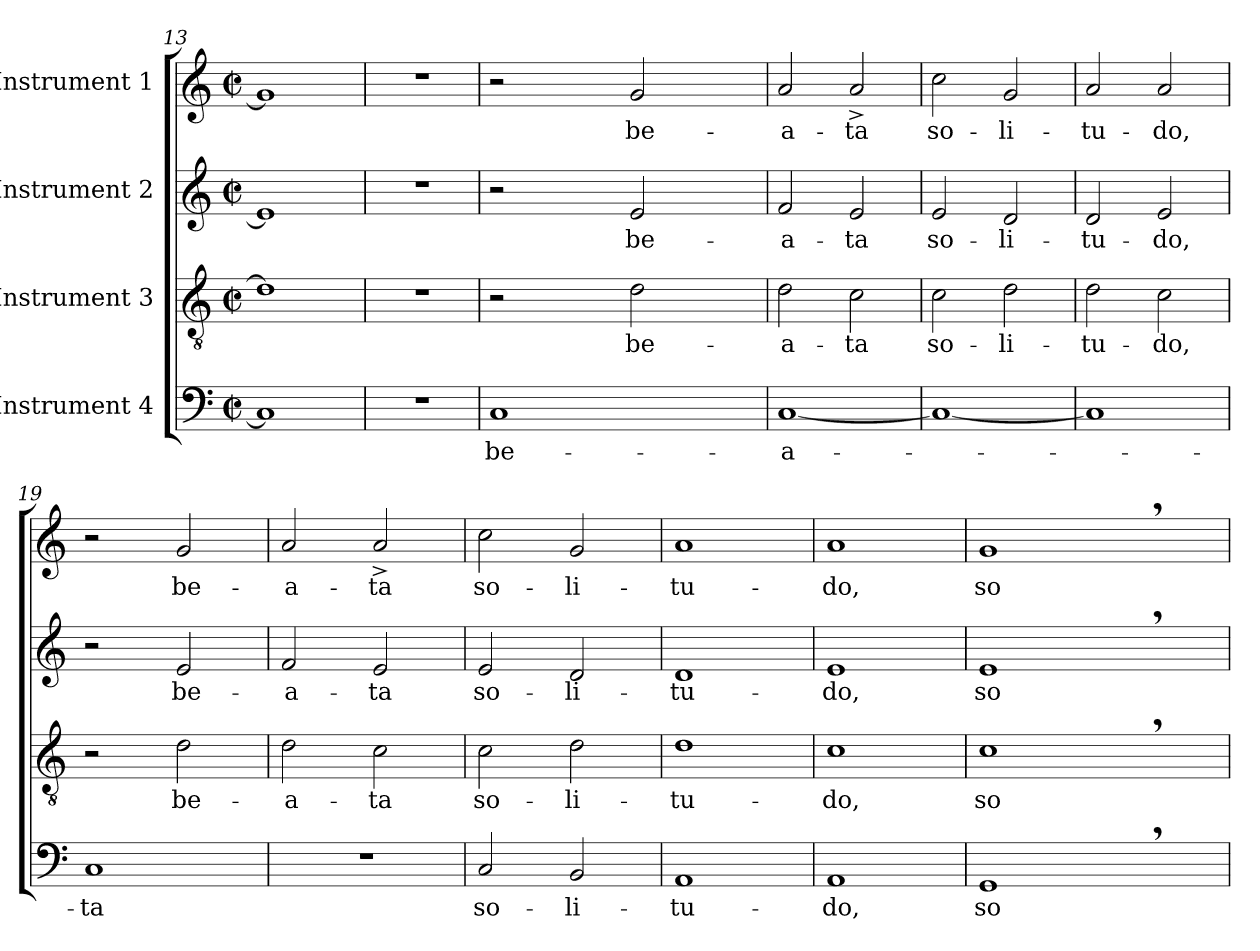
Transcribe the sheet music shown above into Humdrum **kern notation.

**kern	**text	**kern	**text	**kern	**text	**kern	**text
*part4	*part4	*part3	*part3	*part2	*part2	*part1	*part1
*staff4	*staff4	*staff3	*staff3	*staff2	*staff2	*staff1	*staff1
*I"Instrument 4	*	*I"Instrument 3	*	*I"Instrument 2	*	*I"Instrument 1	*
*clefF4	*	*clefGv2	*	*clefG2	*	*clefG2	*
*M2/2	*	*M2/2	*	*M2/2	*	*M2/2	*
*met(c|)	*	*met(c|)	*	*met(c|)	*	*met(c|)	*
=13	=13	=13	=13	=13	=13	=13	=13
1C]	.	1d]	.	1e]	.	1g]	.
=14	=14	=14	=14	=14	=14	=14	=14
1r	.	1r	.	1r	.	1r	.
!!LO:LB:g=z
=15	=15	=15	=15	=15	=15	=15	=15
!	!LO:LY:b:cj	!	!	!	!	!	!
*^	*	*^	*	*^	*	*^	*
1C	8ryy	be-	2r	4ryy	.	2r	4ryy	.	2r	4ryy	.
.	32ryy	.	.	.	.	.	.	.	.	.	.
.	2ryy	.	.	.	.	.	.	.	.	.	.
.	.	.	.	16ryy	.	.	16..ryy	.	.	16..ryy	.
.	.	.	.	2ryy	.	.	.	.	.	.	.
.	.	.	.	.	.	.	2ryy	.	.	2ryy	.
!	!	!	!	!	!LO:LY:b:cj	!	!	!LO:LY:b:cj	!	!	!LO:LY:b:cj
.	.	.	2d\	.	be-	2e/	.	be-	2g/	.	be-
.	4ryy	.	.	.	.	.	.	.	.	.	.
.	.	.	.	8.ryy	.	.	.	.	.	.	.
.	.	.	.	.	.	.	8ryy	.	.	8ryy	.
.	16.ryy	.	.	.	.	.	.	.	.	.	.
.	.	.	.	.	.	.	64ryy	.	.	64ryy	.
=16	=16	=16	=16	=16	=16	=16	=16	=16	=16	=16	=16
!	!	!LO:LY:b:rj	!	!	!LO:LY:b:cj	!	!	!LO:LY:b:cj	!	!	!LO:LY:b:cj
*v	*v	*	*	*	*	*v	*v	*	*v	*v	*
*	*	*v	*v	*	*	*	*	*
[<1C	-a-	2d\	-a-	2f/	-a-	2a/	-a-
!	!	!	!LO:LY:b:cj	!	!LO:LY:b:cj	!	!LO:LY:b:cj
.	.	2c\	-ta	2e/	-ta	2a^>/	-ta
=17	=17	=17	=17	=17	=17	=17	=17
!	!	!	!LO:LY:b:cj	!	!LO:LY:b:cj	!	!LO:LY:b:cj
1C_<	.	2c\	so-	2e/	so-	2cc\	so-
!	!	!	!LO:LY:b:cj	!	!LO:LY:b:cj	!	!LO:LY:b:cj
.	.	2d\	-li-	2d/	-li-	2g/	-li-
=18	=18	=18	=18	=18	=18	=18	=18
!	!	!	!LO:LY:b:cj	!	!LO:LY:b:cj	!	!LO:LY:b:cj
1C]	.	2d\	-tu-	2d/	-tu-	2a/	-tu-
!	!	!	!LO:LY:b:cj	!	!LO:LY:b:cj	!	!LO:LY:b:cj
.	.	2c\	-do,	2e/	-do,	2a/	-do,
=19	=19	=19	=19	=19	=19	=19	=19
!	!LO:LY:b:cj	!	!	!	!	!	!
1C	-ta	2r	.	2r	.	2r	.
!	!	!	!LO:LY:b:cj	!	!LO:LY:b:cj	!	!LO:LY:b:cj
.	.	2d\	be-	2e/	be-	2g/	be-
=20	=20	=20	=20	=20	=20	=20	=20
!	!	!	!LO:LY:b:cj	!	!LO:LY:b:cj	!	!LO:LY:b:cj
1r	.	2d\	-a-	2f/	-a-	2a/	-a-
!	!	!	!LO:LY:b:cj	!	!LO:LY:b:cj	!	!LO:LY:b:cj
.	.	2c\	-ta	2e/	-ta	2a^>/	-ta
=21	=21	=21	=21	=21	=21	=21	=21
!	!LO:LY:b:cj	!	!LO:LY:b:cj	!	!LO:LY:b:cj	!	!LO:LY:b:cj
2C/	so-	2c\	so-	2e/	so-	2cc\	so-
!	!LO:LY:b:cj	!	!LO:LY:b:cj	!	!LO:LY:b:cj	!	!LO:LY:b:cj
2BB/	-li-	2d\	-li-	2d/	-li-	2g/	-li-
=22	=22	=22	=22	=22	=22	=22	=22
!	!LO:LY:b:cj	!	!LO:LY:b:cj	!	!LO:LY:b:cj	!	!LO:LY:b:cj
1AA	-tu-	1d	-tu-	1d	-tu-	1a	-tu-
=23	=23	=23	=23	=23	=23	=23	=23
!	!LO:LY:b:cj	!	!LO:LY:b:cj	!	!LO:LY:b:cj	!	!LO:LY:b:cj
1AA	-do,	1c	-do,	1e	-do,	1a	-do,
=24	=24	=24	=24	=24	=24	=24	=24
!	!LO:LY:b:cj	!	!LO:LY:b:cj	!	!LO:LY:b:cj	!	!LO:LY:b:cj
*^	*	*^	*	*^	*	*^	*
1GG,>	4ryy	so-	1c,>	4ryy	so-	1e,>	4ryy	so-	1g,>	4ryy	so-
.	32.ryy	.	.	32.ryy	.	.	32.ryy	.	.	32.ryy	.
.	2ryy	.	.	2ryy	.	.	2ryy	.	.	2ryy	.
.	8ryy	.	.	8ryy	.	.	8ryy	.	.	8ryy	.
.	16ryy	.	.	16ryy	.	.	16ryy	.	.	16ryy	.
.	64ryy	.	.	64ryy	.	.	64ryy	.	.	64ryy	.
*v	*v	*	*	*	*	*v	*v	*	*v	*v	*
*	*	*v	*v	*	*	*	*	*
=	=	=	=	=	=	=	=
*-	*-	*-	*-	*-	*-	*-	*-
